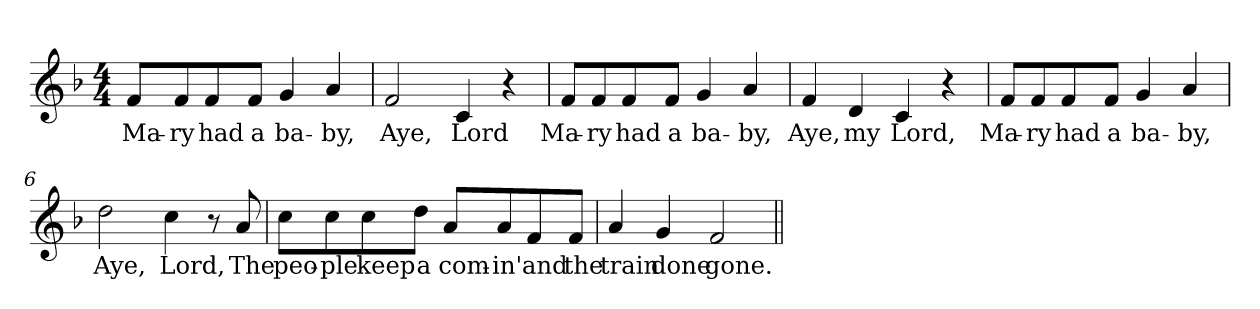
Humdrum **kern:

**kern	**text
*part1	*part1
*staff1	*staff1
*clefG2	*
*k[b-]	*
*F:	*
*M4/4	*
=1	=1
!	!LO:LY:b
8f/L	Ma-
!	!LO:LY:b
8f/	-ry
!	!LO:LY:b
8f/	had
!	!LO:LY:b
8f/J	a
!	!LO:LY:b
4g/	ba-
!	!LO:LY:b
4a/	-by,
=2	=2
!	!LO:LY:b
2f/	Aye,
!	!LO:LY:b
4c/	Lord
4r	.
=3	=3
!	!LO:LY:b
8f/L	Ma-
!	!LO:LY:b
8f/	-ry
!	!LO:LY:b
8f/	had
!	!LO:LY:b
8f/J	a
!	!LO:LY:b
4g/	ba-
!	!LO:LY:b
4a/	-by,
=4	=4
!	!LO:LY:b
4f/	Aye,
!	!LO:LY:b
4d/	my
!	!LO:LY:b
4c/	Lord,
4r	.
=5	=5
!	!LO:LY:b
8f/L	Ma-
!	!LO:LY:b
8f/	-ry
!	!LO:LY:b
8f/	had
!	!LO:LY:b
8f/J	a
!	!LO:LY:b
4g/	ba-
!	!LO:LY:b
4a/	-by,
!!LO:LB:g=z
=6	=6
!	!LO:LY:b
2dd\	Aye,
!	!LO:LY:b
4cc\	Lord,
8r	.
!	!LO:LY:b
8a/	The
=7	=7
!	!LO:LY:b
8cc\L	peo-
!	!LO:LY:b
8cc\	-ple
!	!LO:LY:b
8cc\	keep
!	!LO:LY:b
8dd\J	a
!	!LO:LY:b
8a/L	com-
!	!LO:LY:b
8a/	-in'
!	!LO:LY:b
8f/	and
!	!LO:LY:b
8f/J	the
=8	=8
!	!LO:LY:b
4a/	train
!	!LO:LY:b
4g/	done
!	!LO:LY:b
2f/	gone.
=||	=||
*-	*-
